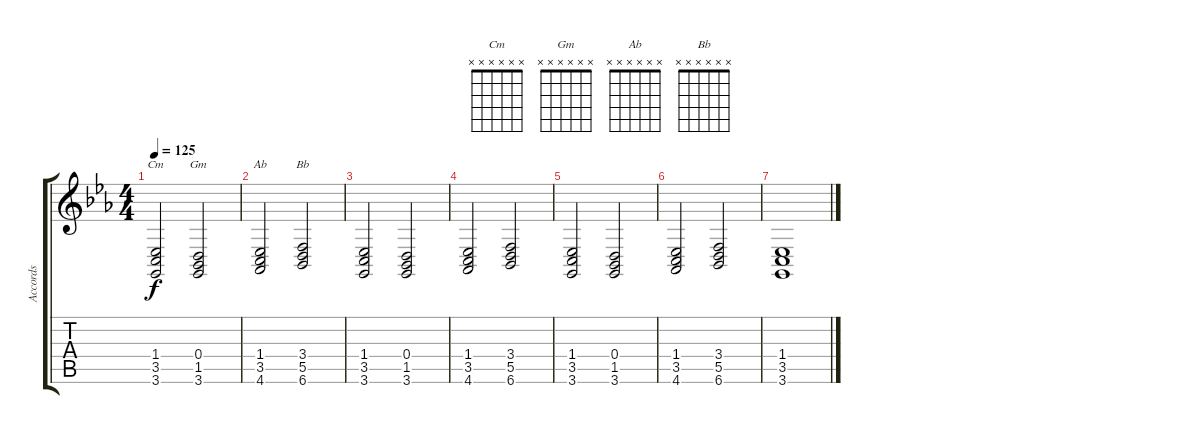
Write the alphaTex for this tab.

\track ("Accords" "Accords") {instrument drawbarorgan}
\staff {score tabs}
\tuning (E4 B3 G3 D3 A2 E2) {hide}
\chord ("Cm" x x x x x x)
\chord ("Gm" x x x x x x)
\chord ("Ab" x x x x x x)
\chord ("Bb" x x x x x x)
\ts (4 4)
\tempo 125
\clef g2
\ks eb
(1.4 3.5 3.6).2{ch "Cm" dy f} (0.4 1.5 3.6).2{ch "Gm"} |
(1.4 3.5 4.6).2{ch "Ab"} (3.4 5.5 6.6).2{ch "Bb"} |
(1.4 3.5 3.6).2 (0.4 1.5 3.6).2 |
(1.4 3.5 4.6).2 (3.4 5.5 6.6).2 |
(1.4 3.5 3.6).2 (0.4 1.5 3.6).2 |
(1.4 3.5 4.6).2 (3.4 5.5 6.6).2 |
(1.4 3.5 3.6).1
